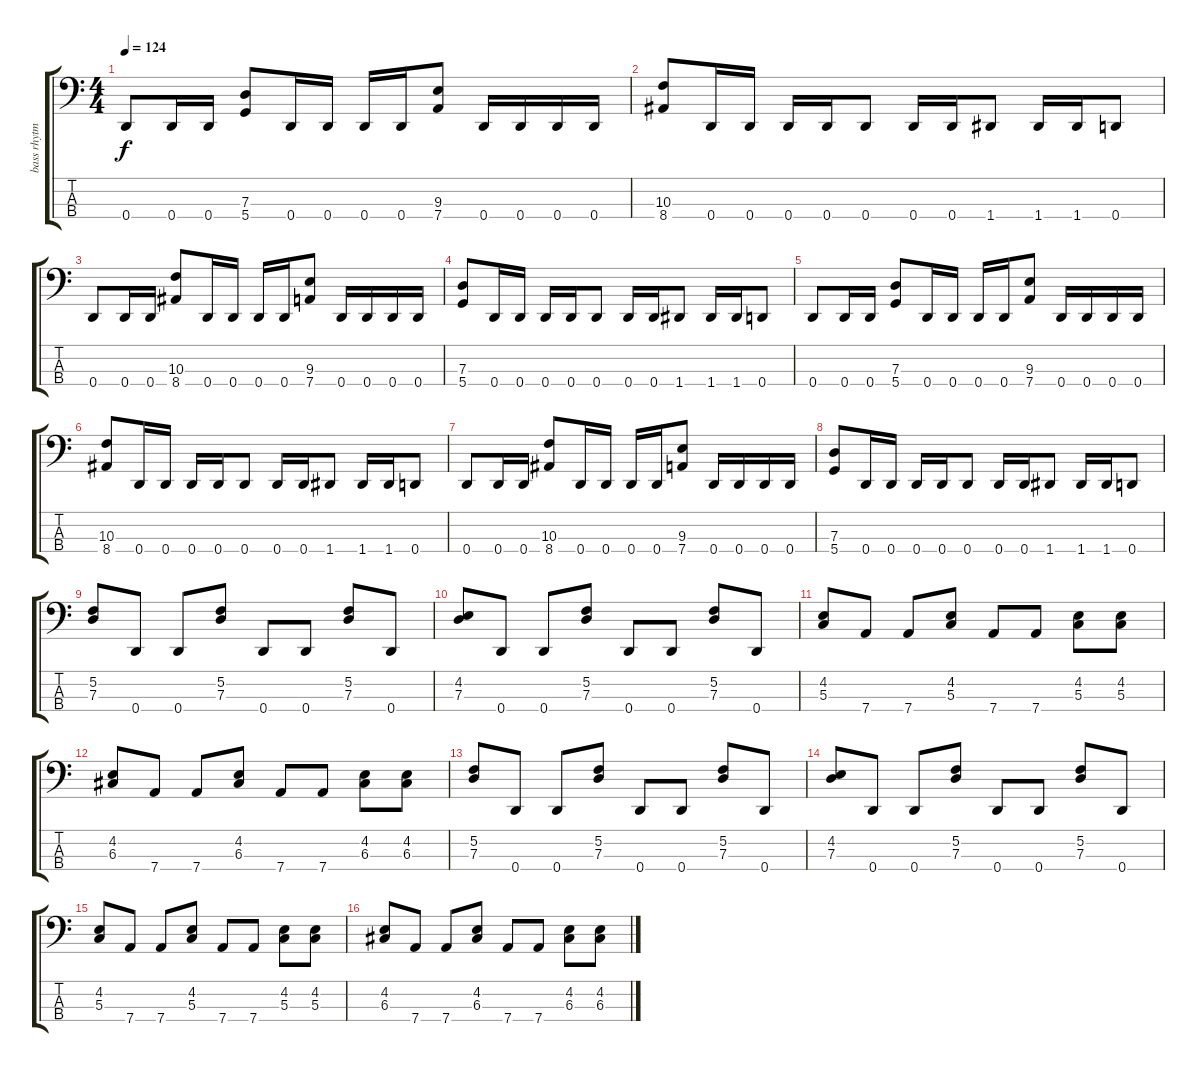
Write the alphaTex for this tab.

\track ("bass rhytm 1" "bass rhytm") {instrument distortionguitar}
\staff {score tabs}
\tuning (F2 C2 G1 D1) {hide}
\ts (4 4)
\tempo 124
\clef f4
\ks c
0.4.8{dy f} 0.4.16 0.4.16 (7.3 5.4).8 0.4.16 0.4.16 0.4.16 0.4.16 (9.3 7.4).8 0.4.16 0.4.16 0.4.16 0.4.16 |
(10.3 8.4).8 0.4.16 0.4.16 0.4.16 0.4.16 0.4.8 0.4.16 0.4.16 1.4.8 1.4.16 1.4.16 0.4.8 |
0.4.8 0.4.16 0.4.16 (10.3 8.4).8 0.4.16 0.4.16 0.4.16 0.4.16 (9.3 7.4).8 0.4.16 0.4.16 0.4.16 0.4.16 |
(7.3 5.4).8 0.4.16 0.4.16 0.4.16 0.4.16 0.4.8 0.4.16 0.4.16 1.4.8 1.4.16 1.4.16 0.4.8 |
0.4.8 0.4.16 0.4.16 (7.3 5.4).8 0.4.16 0.4.16 0.4.16 0.4.16 (9.3 7.4).8 0.4.16 0.4.16 0.4.16 0.4.16 |
(10.3 8.4).8 0.4.16 0.4.16 0.4.16 0.4.16 0.4.8 0.4.16 0.4.16 1.4.8 1.4.16 1.4.16 0.4.8 |
0.4.8 0.4.16 0.4.16 (10.3 8.4).8 0.4.16 0.4.16 0.4.16 0.4.16 (9.3 7.4).8 0.4.16 0.4.16 0.4.16 0.4.16 |
(7.3 5.4).8 0.4.16 0.4.16 0.4.16 0.4.16 0.4.8 0.4.16 0.4.16 1.4.8 1.4.16 1.4.16 0.4.8 |
(5.2 7.3).8 0.4.8 0.4.8 (5.2 7.3).8 0.4.8 0.4.8 (5.2 7.3).8 0.4.8 |
(4.2 7.3).8 0.4.8 0.4.8 (5.2 7.3).8 0.4.8 0.4.8 (5.2 7.3).8 0.4.8 |
(4.2 5.3).8 7.4.8 7.4.8 (4.2 5.3).8 7.4.8 7.4.8 (4.2 5.3).8 (4.2 5.3).8 |
(4.2 6.3).8 7.4.8 7.4.8 (4.2 6.3).8 7.4.8 7.4.8 (4.2 6.3).8 (4.2 6.3).8 |
(5.2 7.3).8 0.4.8 0.4.8 (5.2 7.3).8 0.4.8 0.4.8 (5.2 7.3).8 0.4.8 |
(4.2 7.3).8 0.4.8 0.4.8 (5.2 7.3).8 0.4.8 0.4.8 (5.2 7.3).8 0.4.8 |
(4.2 5.3).8 7.4.8 7.4.8 (4.2 5.3).8 7.4.8 7.4.8 (4.2 5.3).8 (4.2 5.3).8 |
(4.2 6.3).8 7.4.8 7.4.8 (4.2 6.3).8 7.4.8 7.4.8 (4.2 6.3).8 (4.2 6.3).8
